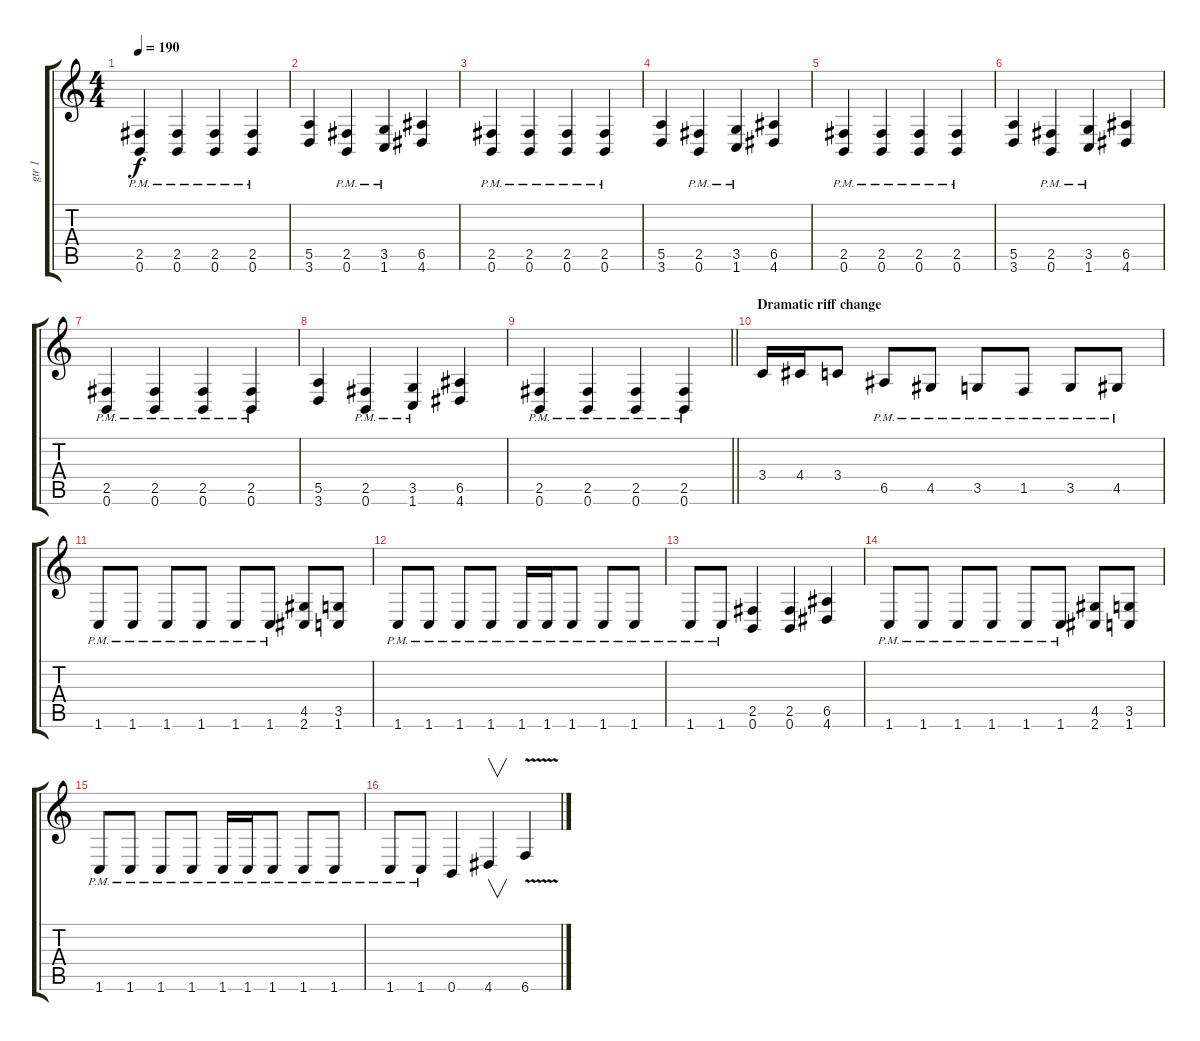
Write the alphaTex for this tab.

\track ("gtr 1" "gtr 1") {instrument overdrivenguitar}
\staff {score tabs}
\tuning (B3 Gb3 D3 A2 E2 B1) {hide}
\ts (4 4)
\tempo 190
\clef g2
\ks c
(2.5{pm} 0.6{pm}).4{dy f} (2.5{pm} 0.6{pm}).4 (2.5{pm} 0.6{pm}).4 (2.5{pm} 0.6{pm}).4 |
(5.5 3.6).4 (2.5{pm} 0.6{pm}).4 (3.5{pm} 1.6{pm}).4 (6.5 4.6).4 |
(2.5{pm} 0.6{pm}).4 (2.5{pm} 0.6{pm}).4 (2.5{pm} 0.6{pm}).4 (2.5{pm} 0.6{pm}).4 |
(5.5 3.6).4 (2.5{pm} 0.6{pm}).4 (3.5{pm} 1.6{pm}).4 (6.5 4.6).4 |
(2.5{pm} 0.6{pm}).4 (2.5{pm} 0.6{pm}).4 (2.5{pm} 0.6{pm}).4 (2.5{pm} 0.6{pm}).4 |
(5.5 3.6).4 (2.5{pm} 0.6{pm}).4 (3.5{pm} 1.6{pm}).4 (6.5 4.6).4 |
(2.5{pm} 0.6{pm}).4 (2.5{pm} 0.6{pm}).4 (2.5{pm} 0.6{pm}).4 (2.5{pm} 0.6{pm}).4 |
(5.5 3.6).4 (2.5{pm} 0.6{pm}).4 (3.5{pm} 1.6{pm}).4 (6.5 4.6).4 |
\barLineRight lightlight
(2.5{pm} 0.6{pm}).4 (2.5{pm} 0.6{pm}).4 (2.5{pm} 0.6{pm}).4 (2.5{pm} 0.6{pm}).4 |
\section ("" "Dramatic riff change")
3.4.16 4.4.16 3.4.8 6.5{pm}.8 4.5{pm}.8 3.5{pm}.8 1.5{pm}.8 3.5{pm}.8 4.5{pm}.8 |
1.6{pm}.8 1.6{pm}.8 1.6{pm}.8 1.6{pm}.8 1.6{pm}.8 1.6{pm}.8 (4.5 2.6).8 (3.5 1.6).8 |
1.6{pm}.8 1.6{pm}.8 1.6{pm}.8 1.6{pm}.8 1.6{pm}.16 1.6{pm}.16 1.6{pm}.8 1.6{pm}.8 1.6{pm}.8 |
1.6{pm}.8 1.6{pm}.8 (2.5 0.6).4 (2.5 0.6).4 (6.5 4.6).4 |
1.6{pm}.8 1.6{pm}.8 1.6{pm}.8 1.6{pm}.8 1.6{pm}.8 1.6{pm}.8 (4.5 2.6).8 (3.5 1.6).8 |
1.6{pm}.8 1.6{pm}.8 1.6{pm}.8 1.6{pm}.8 1.6{pm}.16 1.6{pm}.16 1.6{pm}.8 1.6{pm}.8 1.6{pm}.8 |
1.6{pm}.8 1.6{pm}.8 0.6.4 4.6.4{v} 6.6{v}.4
